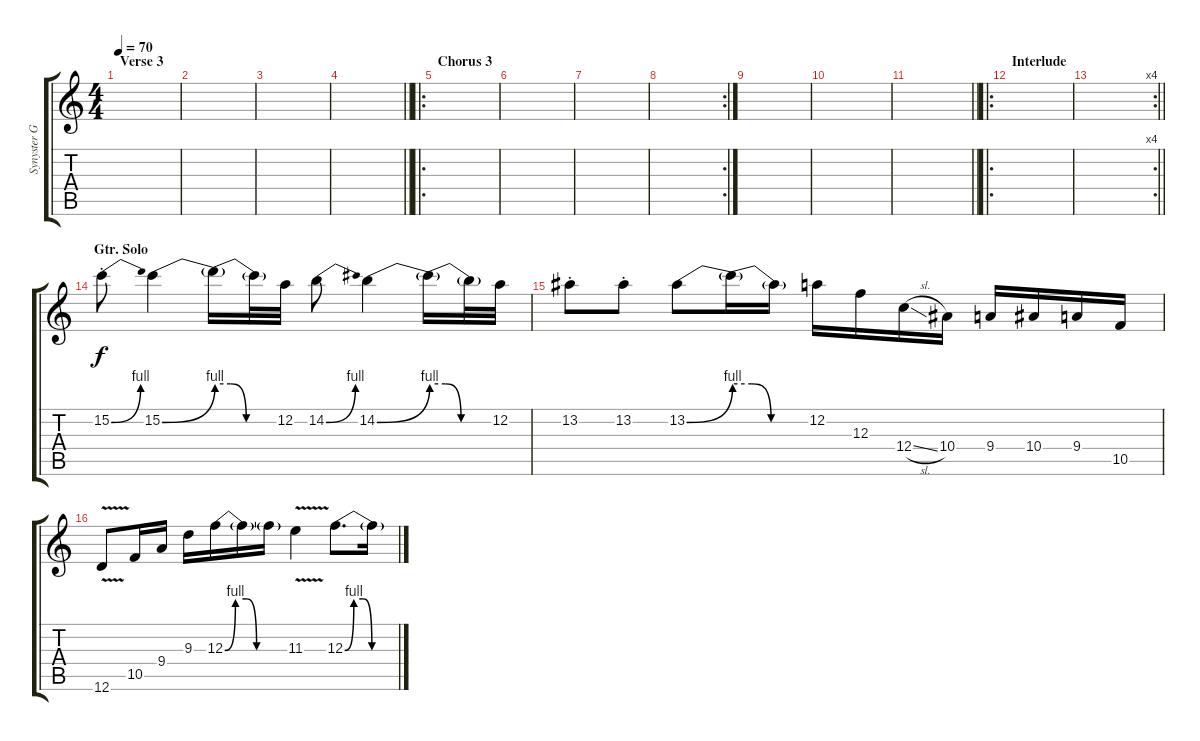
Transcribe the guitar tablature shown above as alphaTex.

\track ("Synyster Gates | Gtr. 2 - 1step down" "Synyster G") {instrument distortionguitar}
\staff {score tabs}
\tuning (D4 A3 F3 C3 G2 D2) {hide}
\ts (4 4)
\section ("" "Verse 3")
\tempo 70
\clef g2
\ks c
|
|
|
\barLineRight lightlight
|
\ro
\section ("" "Chorus 3")
|
|
|
\rc 2
|
|
|
\barLineRight lightlight
|
\ro
\section ("" "Interlude")
|
\rc 4
\barLineRight lightlight
|
\section ("" "Gtr. Solo")
15.2{be (bend 0 0 60 4) st}.8 15.2{be (bend 0 0 60 4)}.4 15.2{be (custom 0 4 15 4 30 0 60 0) t}.16 15.2{t}.32 12.2.32 14.2{be (bend 0 0 60 4)}.8 14.2{be (bend 0 0 60 4)}.4 14.2{be (custom 0 4 15 4 30 0 60 0) t}.16 14.2{t}.32 12.2.32 |
13.2{st}.8 13.2{st}.8 13.2{be (bend 0 0 60 4)}.8 13.2{be (custom 0 4 15 4 30 0 60 0) t}.16 13.2{t}.16 12.2.16 12.3.16 12.4{sl}.16 10.4.16 9.4.16 10.4.16 9.4.16 10.5.16 |
12.6{v}.8 10.5.16 9.4.16 9.3.16 12.3{be (custom 0 0 10 4 20 4 30 0 60 0)}.16 12.3{t}.16 12.3{t}.16 11.3{v}.4 12.3{be (custom 0 0 10 4 20 4 30 0 60 0)}.8{d} 12.3{t}.16
